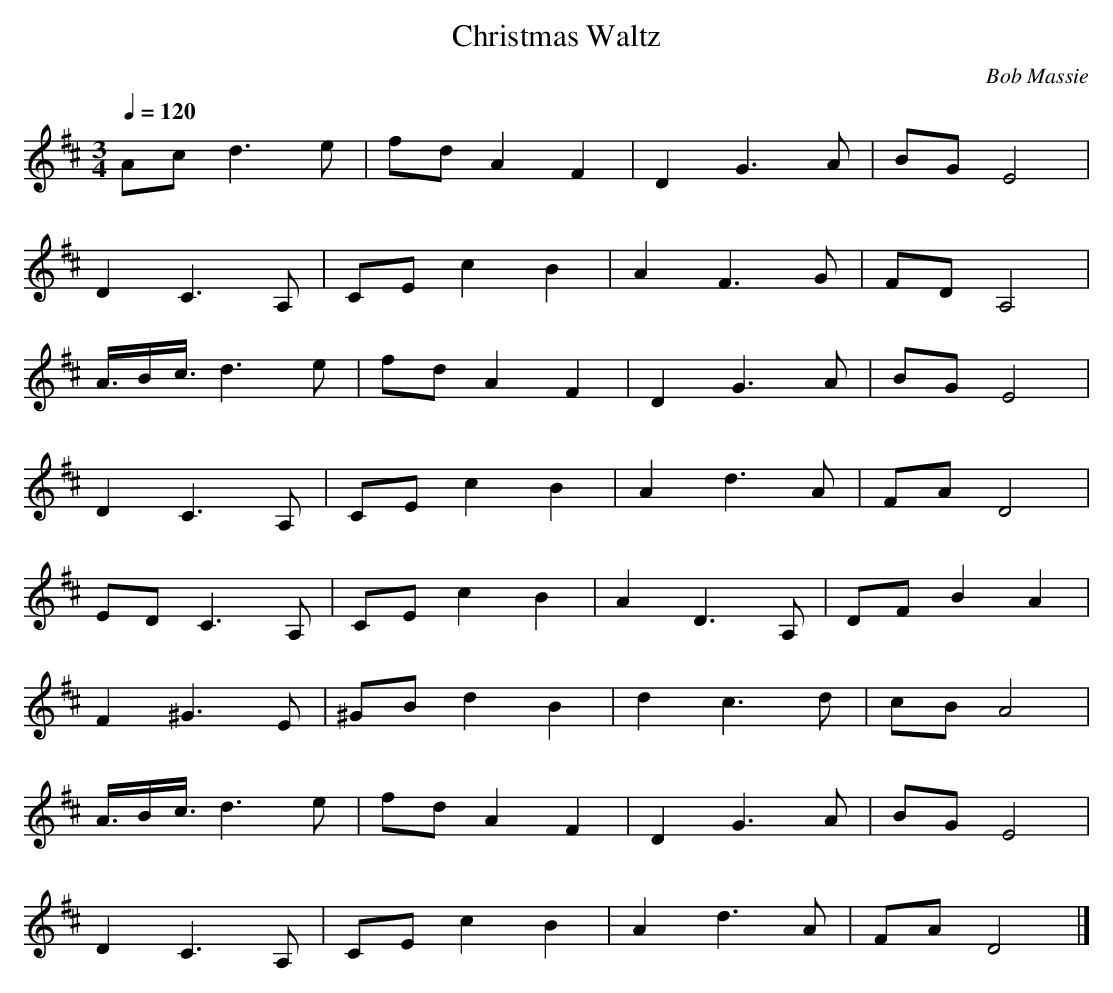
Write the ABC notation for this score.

X:1
T:Christmas Waltz
C:Bob Massie
M:3/4
L:1/8     %
Q:1/4=120     %Tempo
K:D
Ac d3 e |fd A2 F2 |D2 G3 A |BG E4 |
D2 C3 A, |CE c2 B2 |A2 F3 G |FD A,4 |
A3/4B/c3/4 d3 e |fd A2 F2 |D2 G3 A |BG E4 |
D2 C3 A, |CE c2 B2 |A2 d3 A |FA D4 |
ED C3 A, |CE c2 B2 |A2 D3 A, |DF B2 A2 |
F2 ^G3 E |^GB d2 B2 |d2 c3 d |cB A4 |
A3/4B/c3/4 d3 e |fd A2 F2 |D2 G3 A |BG E4 |
D2 C3 A, |CE c2 B2 |A2 d3 A |FA D4 |]
